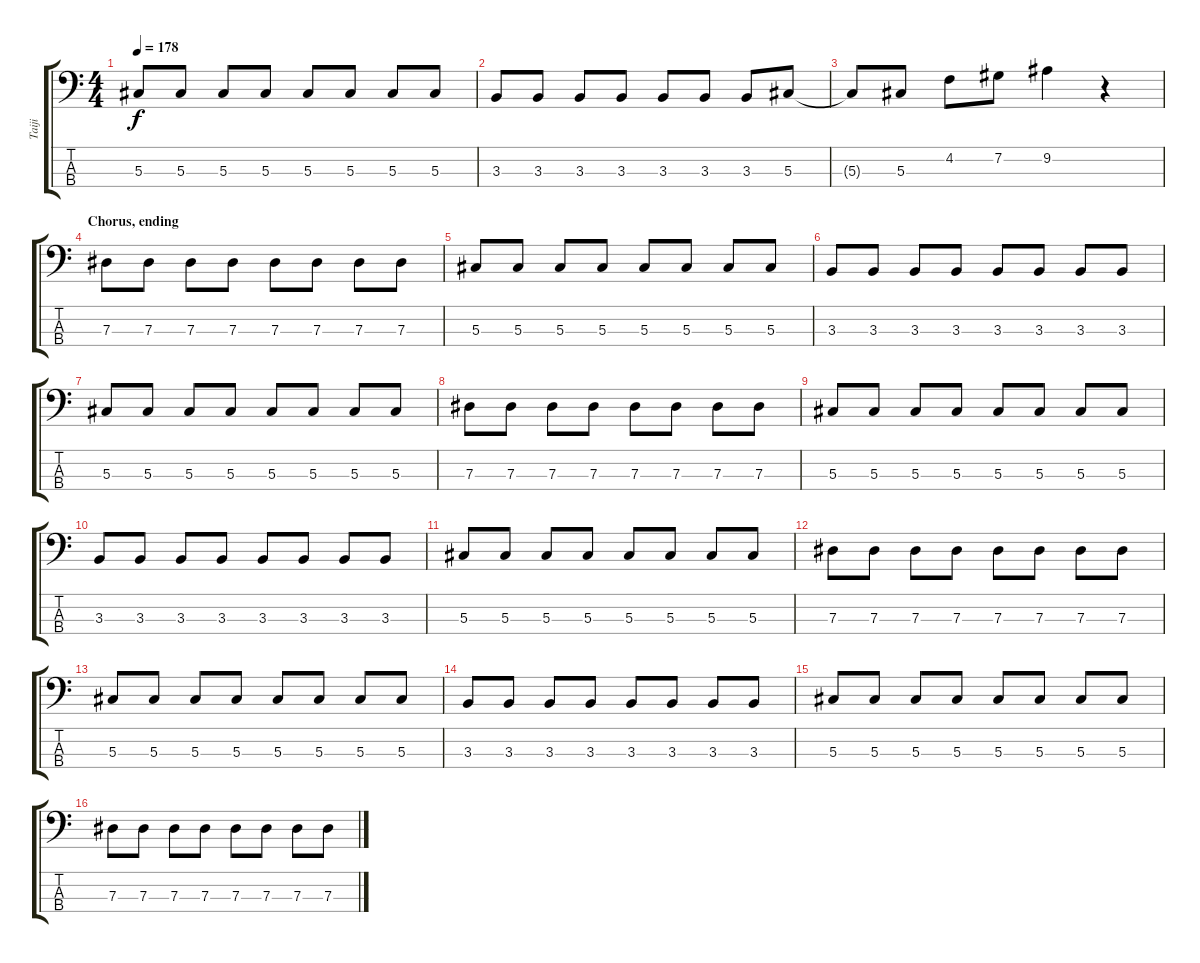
\track ("Taiji" "Taiji") {instrument electricbasspick}
\staff {score tabs}
\tuning (Gb2 Db2 Ab1 Eb1) {hide}
\ts (4 4)
\tempo 178
\clef f4
\ks c
5.3{t}.8{dy f} 5.3.8 5.3.8 5.3.8 5.3.8 5.3.8 5.3.8 5.3.8 |
3.3.8 3.3.8 3.3.8 3.3.8 3.3.8 3.3.8 3.3.8 5.3.8 |
5.3{t}.8 5.3.8 4.2.8 7.2.8 9.2.4 r.4 |
\section ("" "Chorus, ending")
7.3.8 7.3.8 7.3.8 7.3.8 7.3.8 7.3.8 7.3.8 7.3.8 |
5.3.8 5.3.8 5.3.8 5.3.8 5.3.8 5.3.8 5.3.8 5.3.8 |
3.3.8 3.3.8 3.3.8 3.3.8 3.3.8 3.3.8 3.3.8 3.3.8 |
5.3.8 5.3.8 5.3.8 5.3.8 5.3.8 5.3.8 5.3.8 5.3.8 |
7.3.8 7.3.8 7.3.8 7.3.8 7.3.8 7.3.8 7.3.8 7.3.8 |
5.3.8 5.3.8 5.3.8 5.3.8 5.3.8 5.3.8 5.3.8 5.3.8 |
3.3.8 3.3.8 3.3.8 3.3.8 3.3.8 3.3.8 3.3.8 3.3.8 |
5.3.8 5.3.8 5.3.8 5.3.8 5.3.8 5.3.8 5.3.8 5.3.8 |
7.3.8 7.3.8 7.3.8 7.3.8 7.3.8 7.3.8 7.3.8 7.3.8 |
5.3.8 5.3.8 5.3.8 5.3.8 5.3.8 5.3.8 5.3.8 5.3.8 |
3.3.8 3.3.8 3.3.8 3.3.8 3.3.8 3.3.8 3.3.8 3.3.8 |
5.3.8 5.3.8 5.3.8 5.3.8 5.3.8 5.3.8 5.3.8 5.3.8 |
7.3.8 7.3.8 7.3.8 7.3.8 7.3.8 7.3.8 7.3.8 7.3.8
